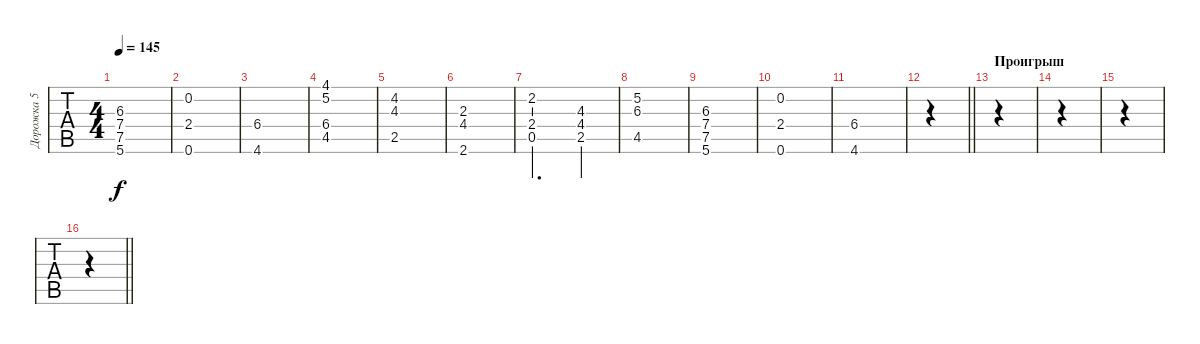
\track ("Дорожка 5" "Дорожка 5") {instrument synthstrings2}
\staff {tabs}
\tuning (D4 A3 F3 C3 G2 D2) {hide}
\ts (4 4)
\tempo 145
\clef g2
\ks c
(6.3 7.4 7.5 5.6).1{dy f} |
(0.2 2.4 0.6).1 |
(6.4 4.6).1 |
(4.1 5.2 6.4 4.5).1 |
(4.2 4.3 2.5).1 |
(2.3 4.4 2.6).1 |
(2.2 2.4 0.5).2{d} (4.3 4.4 2.5).4 |
(5.2 6.3 4.5).1 |
(6.3 7.4 7.5 5.6).1 |
(0.2 2.4 0.6).1 |
(6.4 4.6).1 |
\barLineRight lightlight
|
\section ("" "Проигрыш")
|
|
|
\barLineRight lightlight
